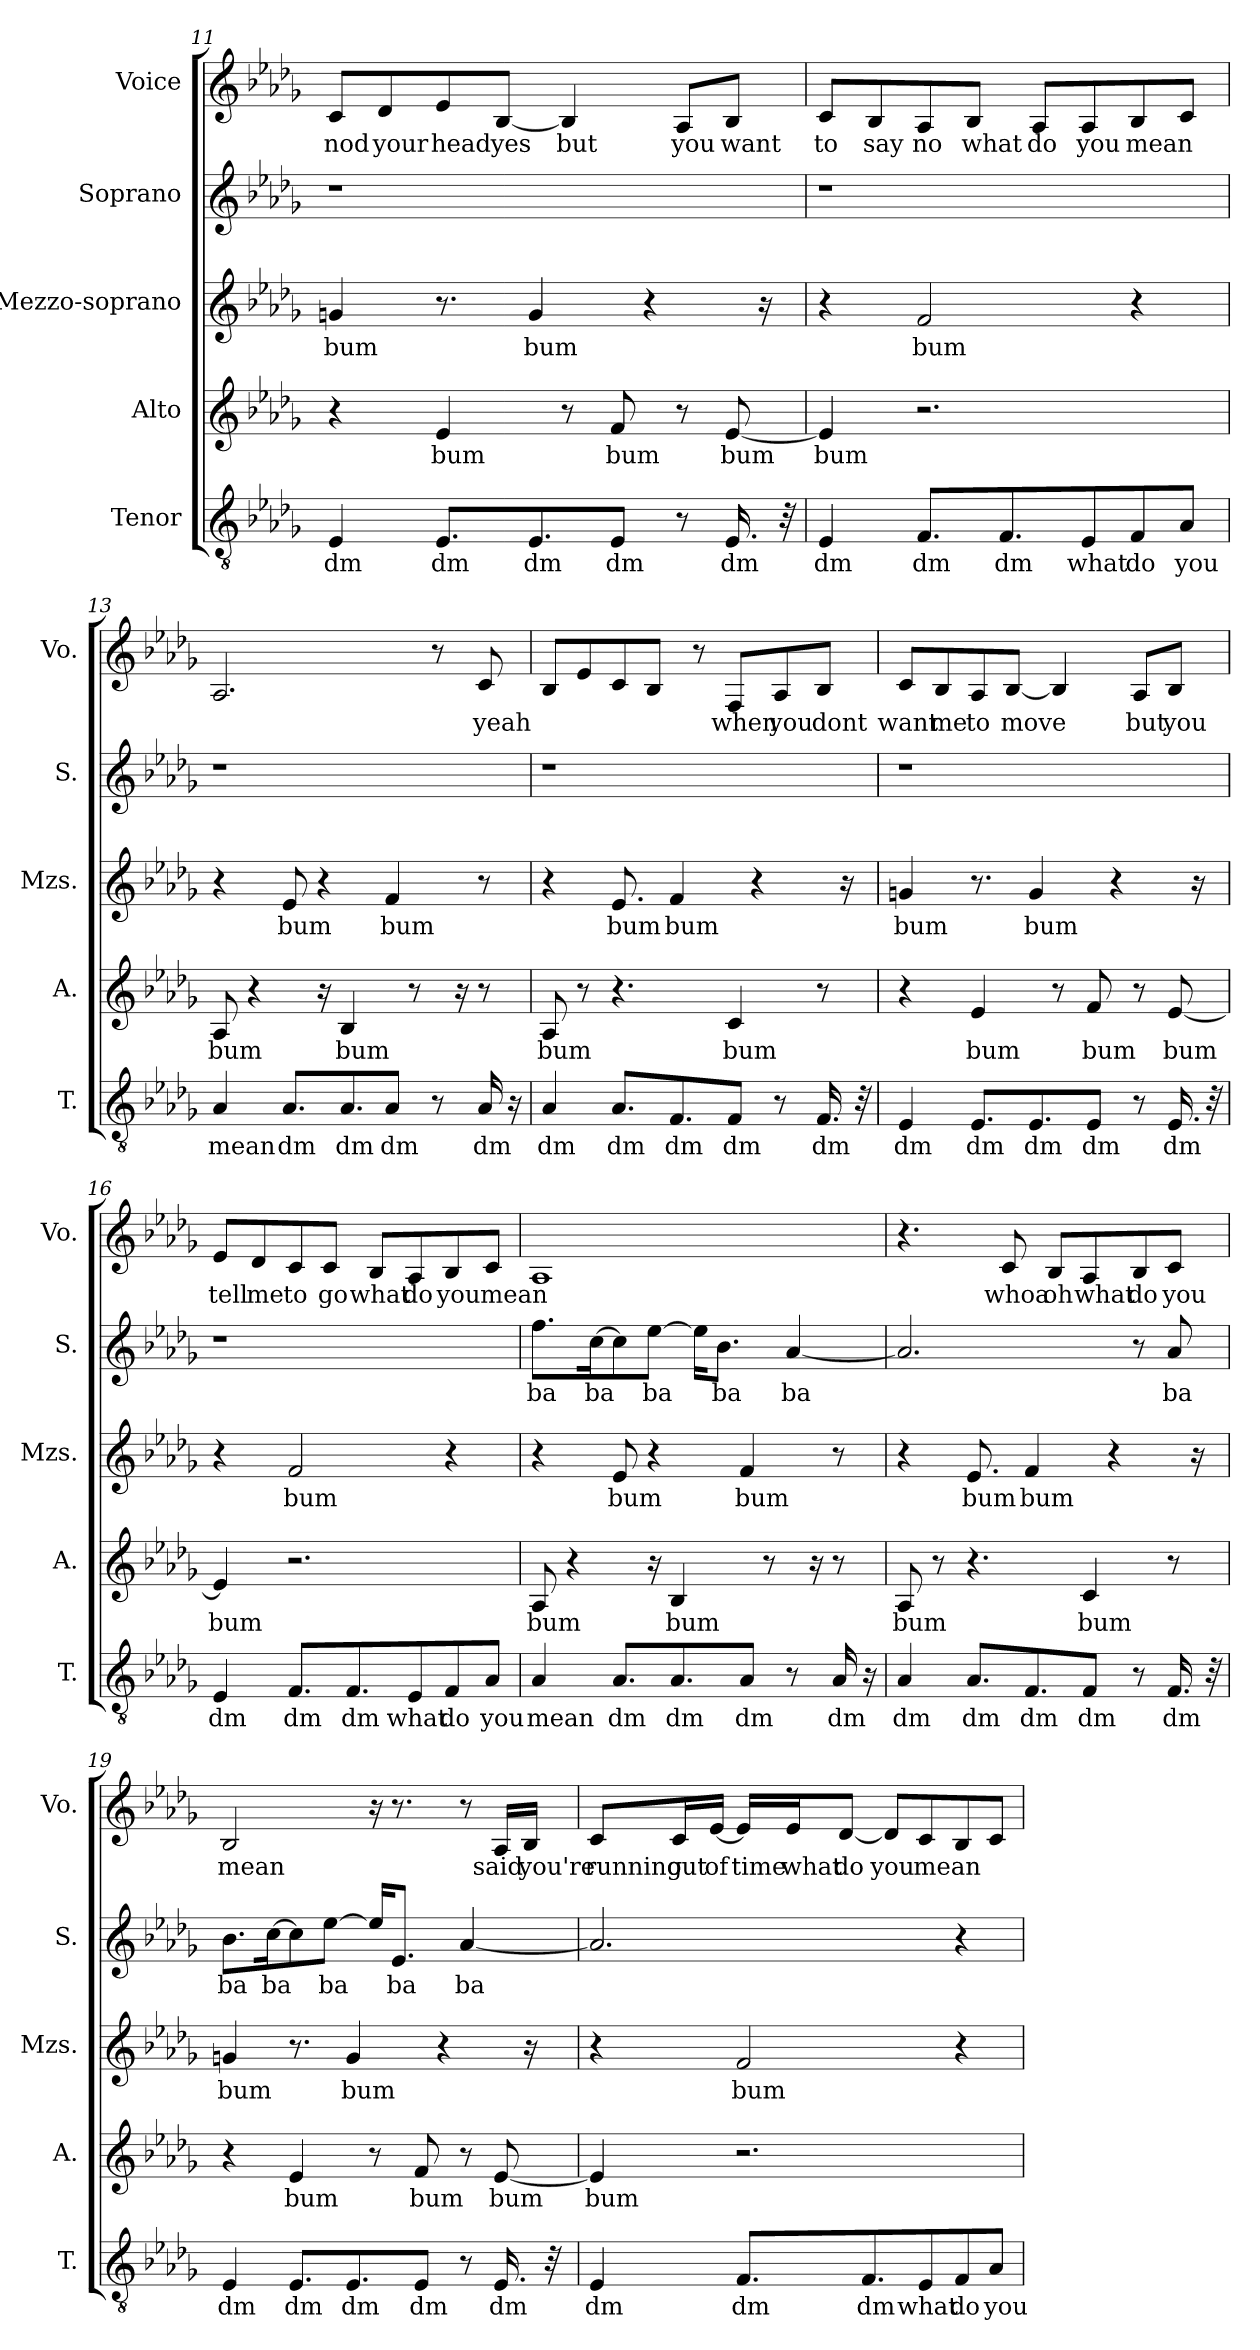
**kern	**text	**kern	**text	**kern	**text	**kern	**text	**kern	**text
*part5	*part5	*part4	*part4	*part3	*part3	*part2	*part2	*part1	*part1
*staff5	*staff5	*staff4	*staff4	*staff3	*staff3	*staff2	*staff2	*staff1	*staff1
*I"Tenor	*	*I"Alto	*	*I"Mezzo-soprano	*	*I"Soprano	*	*I"Voice	*
*I'T.	*	*I'A.	*	*I'Mzs.	*	*I'S.	*	*I'Vo.	*
!!LO:LB:g=z
*clefGv2	*	*clefG2	*	*clefG2	*	*clefG2	*	*clefG2	*
*k[b-e-a-d-g-]	*	*k[b-e-a-d-g-]	*	*k[b-e-a-d-g-]	*	*k[b-e-a-d-g-]	*	*k[b-e-a-d-g-]	*
=11	=11	=11	=11	=11	=11	=11	=11	=11	=11
4E-/	dm	4r	.	4gn/	bum	1r	.	8c/L	nod
.	.	.	.	.	.	.	.	8d-/	your
8.E-/L	dm	4e-/	bum	8.r	.	.	.	8e-/	head
.	.	.	.	.	.	.	.	[8B-/J	yes
8.E-/	dm	.	.	4g/	bum	.	.	.	.
.	.	8r	.	.	.	.	.	4B-/]	but
8E-/J	dm	8f/	bum	.	.	.	.	.	.
.	.	.	.	4r	.	.	.	.	.
8r	.	8r	.	.	.	.	.	8A-/L	you
16.E-/	dm	[8e-/	bum	.	.	.	.	8B-/J	want
.	.	.	.	16r	.	.	.	.	.
32r	.	.	.	.	.	.	.	.	.
=12	=12	=12	=12	=12	=12	=12	=12	=12	=12
4E-/	dm	4e-/]	bum	4r	.	1r	.	8c/L	to
.	.	.	.	.	.	.	.	8B-/	say
8.F/L	dm	2.r	.	2f/	bum	.	.	8A-/	no
.	.	.	.	.	.	.	.	8B-/J	what
8.F/	dm	.	.	.	.	.	.	.	.
.	.	.	.	.	.	.	.	8A-/L	do
8E-/	what	.	.	.	.	.	.	8A-/	you
8F/	do	.	.	4r	.	.	.	8B-/	mean
8A-/J	you	.	.	.	.	.	.	8c/J	.
!!LO:PB:g=z
=13	=13	=13	=13	=13	=13	=13	=13	=13	=13
4A-/	mean	8A-/	bum	4r	.	1r	.	2.A-/	.
.	.	4r	.	.	.	.	.	.	.
8.A-/L	dm	.	.	8e-/	bum	.	.	.	.
.	.	16r	.	4r	.	.	.	.	.
8.A-/	dm	4B-/	bum	.	.	.	.	.	.
8A-/J	dm	.	.	4f/	bum	.	.	.	.
.	.	8r	.	.	.	.	.	.	.
8r	.	.	.	.	.	.	.	8r	.
.	.	16r	.	.	.	.	.	.	.
16A-/	dm	8r	.	8r	.	.	.	8c/	yeah
16r	.	.	.	.	.	.	.	.	.
=14	=14	=14	=14	=14	=14	=14	=14	=14	=14
4A-/	dm	8A-/	bum	4r	.	1r	.	8B-/L	.
.	.	8r	.	.	.	.	.	8e-/	.
8.A-/L	dm	4.r	.	8.e-/	bum	.	.	8c/	.
.	.	.	.	.	.	.	.	8B-/J	.
8.F/	dm	.	.	4f/	bum	.	.	.	.
.	.	.	.	.	.	.	.	8r	.
8F/J	dm	4c/	bum	.	.	.	.	8F/L	when
.	.	.	.	4r	.	.	.	.	.
8r	.	.	.	.	.	.	.	8A-/	you
16.F/	dm	8r	.	.	.	.	.	8B-/J	dont
.	.	.	.	16r	.	.	.	.	.
32r	.	.	.	.	.	.	.	.	.
!!LO:LB:g=z
=15	=15	=15	=15	=15	=15	=15	=15	=15	=15
4E-/	dm	4r	.	4gn/	bum	1r	.	8c/L	want
.	.	.	.	.	.	.	.	8B-/	me
8.E-/L	dm	4e-/	bum	8.r	.	.	.	8A-/	to
.	.	.	.	.	.	.	.	[8B-/J	move
8.E-/	dm	.	.	4g/	bum	.	.	.	.
.	.	8r	.	.	.	.	.	4B-/]	.
8E-/J	dm	8f/	bum	.	.	.	.	.	.
.	.	.	.	4r	.	.	.	.	.
8r	.	8r	.	.	.	.	.	8A-/L	but
16.E-/	dm	[8e-/	bum	.	.	.	.	8B-/J	you
.	.	.	.	16r	.	.	.	.	.
32r	.	.	.	.	.	.	.	.	.
=16	=16	=16	=16	=16	=16	=16	=16	=16	=16
4E-/	dm	4e-/]	bum	4r	.	1r	.	8e-/L	tell
.	.	.	.	.	.	.	.	8d-/	me
8.F/L	dm	2.r	.	2f/	bum	.	.	8c/	to
.	.	.	.	.	.	.	.	8c/J	go
8.F/	dm	.	.	.	.	.	.	.	.
.	.	.	.	.	.	.	.	8B-/L	what
8E-/	what	.	.	.	.	.	.	8A-/	do
8F/	do	.	.	4r	.	.	.	8B-/	you
8A-/J	you	.	.	.	.	.	.	8c/J	mean
!!LO:PB:g=z
=17	=17	=17	=17	=17	=17	=17	=17	=17	=17
4A-/	mean	8A-/	bum	4r	.	8.ff\L	ba	1A-	.
.	.	4r	.	.	.	.	.	.	.
.	.	.	.	.	.	[16cc\K	ba	.	.
8.A-/L	dm	.	.	8e-/	bum	8cc\]	.	.	.
.	.	16r	.	4r	.	[8ee-\J	ba	.	.
8.A-/	dm	4B-/	bum	.	.	.	.	.	.
.	.	.	.	.	.	16ee-\KL]	.	.	.
.	.	.	.	.	.	8.b-\J	ba	.	.
8A-/J	dm	.	.	4f/	bum	.	.	.	.
.	.	8r	.	.	.	.	.	.	.
8r	.	.	.	.	.	[4a-/	ba	.	.
.	.	16r	.	.	.	.	.	.	.
16A-/	dm	8r	.	8r	.	.	.	.	.
16r	.	.	.	.	.	.	.	.	.
=18	=18	=18	=18	=18	=18	=18	=18	=18	=18
4A-/	dm	8A-/	bum	4r	.	2.a-/]	.	4.r	.
.	.	8r	.	.	.	.	.	.	.
8.A-/L	dm	4.r	.	8.e-/	bum	.	.	.	.
.	.	.	.	.	.	.	.	8c/	whoa
8.F/	dm	.	.	4f/	bum	.	.	.	.
.	.	.	.	.	.	.	.	8B-/L	oh
8F/J	dm	4c/	bum	.	.	.	.	8A-/	what
.	.	.	.	4r	.	.	.	.	.
8r	.	.	.	.	.	8r	.	8B-/	do
16.F/	dm	8r	.	.	.	8a-/	ba	8c/J	you
.	.	.	.	16r	.	.	.	.	.
32r	.	.	.	.	.	.	.	.	.
!!LO:LB:g=z
=19	=19	=19	=19	=19	=19	=19	=19	=19	=19
4E-/	dm	4r	.	4gn/	bum	8.b-\L	ba	2B-/	mean
.	.	.	.	.	.	[16cc\K	ba	.	.
8.E-/L	dm	4e-/	bum	8.r	.	8cc\]	.	.	.
.	.	.	.	.	.	[8ee-\J	ba	.	.
8.E-/	dm	.	.	4g/	bum	.	.	.	.
.	.	8r	.	.	.	16ee-/KL]	.	16r	.
.	.	.	.	.	.	8.e-/J	ba	8.r	.
8E-/J	dm	8f/	bum	.	.	.	.	.	.
.	.	.	.	4r	.	.	.	.	.
8r	.	8r	.	.	.	[4a-/	ba	8r	.
16.E-/	dm	[8e-/	bum	.	.	.	.	16A-/LL	said
.	.	.	.	16r	.	.	.	16B-/JJ	you're
32r	.	.	.	.	.	.	.	.	.
=20	=20	=20	=20	=20	=20	=20	=20	=20	=20
4E-/	dm	4e-/]	bum	4r	.	2.a-/]	.	8c/L	running
.	.	.	.	.	.	.	.	16c/L	out
.	.	.	.	.	.	.	.	[16e-/JJ	of
8.F/L	dm	2.r	.	2f/	bum	.	.	16e-/LL]	time
.	.	.	.	.	.	.	.	16e-/J	what
.	.	.	.	.	.	.	.	[8d-/J	do
8.F/	dm	.	.	.	.	.	.	.	.
.	.	.	.	.	.	.	.	8d-/L]	you
8E-/	what	.	.	.	.	.	.	8c/	mean
8F/	do	.	.	4r	.	4r	.	8B-/	.
8A-/J	you	.	.	.	.	.	.	8c/J	.
=	=	=	=	=	=	=	=	=	=
*-	*-	*-	*-	*-	*-	*-	*-	*-	*-
